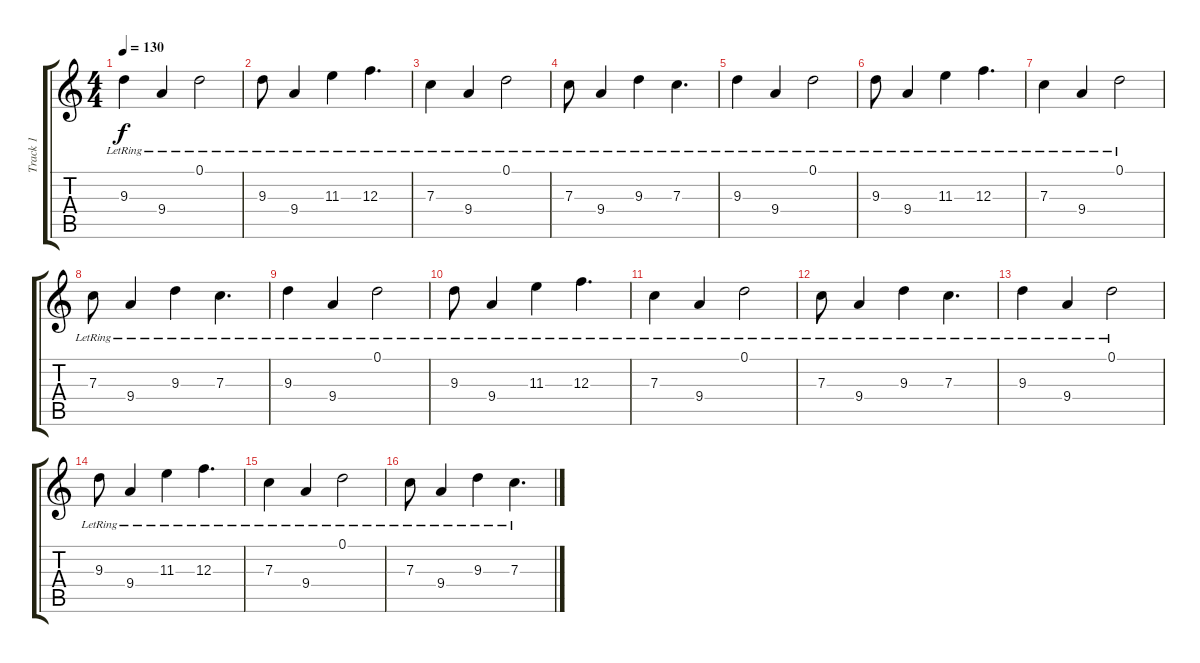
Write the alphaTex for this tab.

\track ("Track 1" "Track 1") {instrument electricguitarclean}
\staff {score tabs}
\tuning (D4 A3 F3 C3 G2 C2) {hide}
\ts (4 4)
\tempo 130
\clef g2
\ks c
9.3{lr}.4{dy f} 9.4{lr}.4 0.1{lr}.2 |
9.3{lr}.8 9.4{lr}.4 11.3{lr}.4 12.3{lr}.4{d} |
7.3{lr}.4 9.4{lr}.4 0.1{lr}.2 |
7.3{lr}.8 9.4{lr}.4 9.3{lr}.4 7.3{lr}.4{d} |
9.3{lr}.4 9.4{lr}.4 0.1{lr}.2 |
9.3{lr}.8 9.4{lr}.4 11.3{lr}.4 12.3{lr}.4{d} |
7.3{lr}.4 9.4{lr}.4 0.1{lr}.2 |
7.3{lr}.8 9.4{lr}.4 9.3{lr}.4 7.3{lr}.4{d} |
9.3{lr}.4 9.4{lr}.4 0.1{lr}.2 |
9.3{lr}.8 9.4{lr}.4 11.3{lr}.4 12.3{lr}.4{d} |
7.3{lr}.4 9.4{lr}.4 0.1{lr}.2 |
7.3{lr}.8 9.4{lr}.4 9.3{lr}.4 7.3{lr}.4{d} |
9.3{lr}.4 9.4{lr}.4 0.1{lr}.2 |
9.3{lr}.8 9.4{lr}.4 11.3{lr}.4 12.3{lr}.4{d} |
7.3{lr}.4 9.4{lr}.4 0.1{lr}.2 |
7.3{lr}.8 9.4{lr}.4 9.3{lr}.4 7.3{lr}.4{d}
